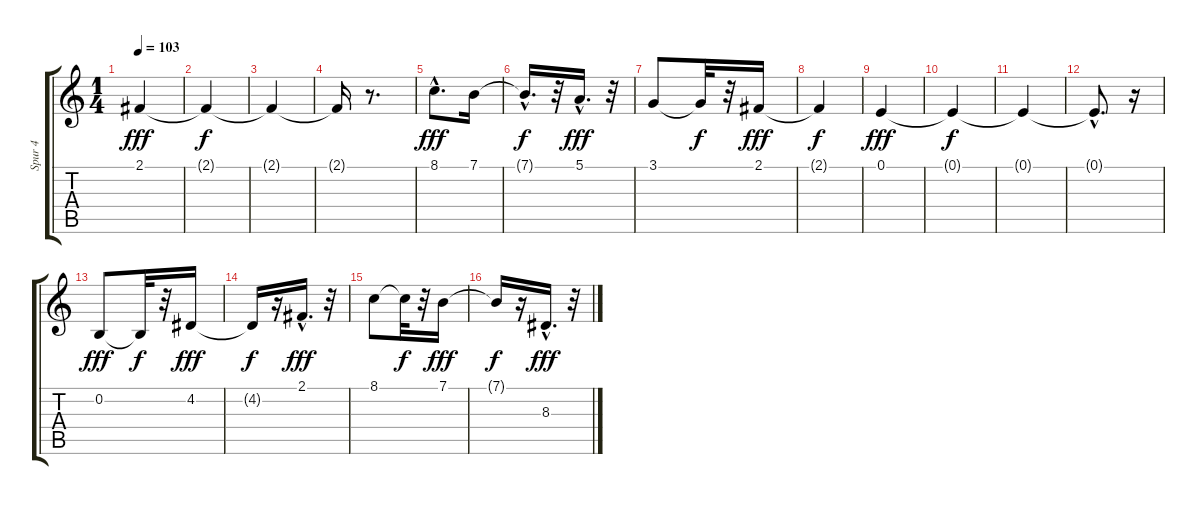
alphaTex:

\track ("Spur 4" "Spur 4") {instrument fx4atmosphere}
\staff {score tabs}
\tuning (E4 B3 G3 D3 A2 E2) {hide}
\ts (1 4)
\tempo 103
\clef g2
\ks c
2.1.4{dy fff} |
2.1{t}.4{dy f} |
2.1{t}.4 |
2.1{t}.16 r.8{d} |
8.1{hac}.8{d dy fff} 7.1.16 |
7.1{hac t}.16{d dy f} r.32 5.1{hac}.16{d dy fff} r.32 |
3.1.8 3.1{t}.32{dy f} r.32 2.1.16{dy fff} |
2.1{t}.4{dy f} |
0.1.4{dy fff} |
0.1{t}.4{dy f} |
0.1{t}.4 |
0.1{hac t}.8{d} r.16 |
0.2.8{dy fff} 0.2{t}.32{dy f} r.32 4.2.16{dy fff} |
4.2{t}.16{dy f} r.16 2.1{hac}.16{d dy fff} r.32 |
8.1.8 8.1{t}.32{dy f} r.32 7.1.16{dy fff} |
7.1{t}.16{dy f} r.16 8.3{hac}.16{d dy fff} r.32
